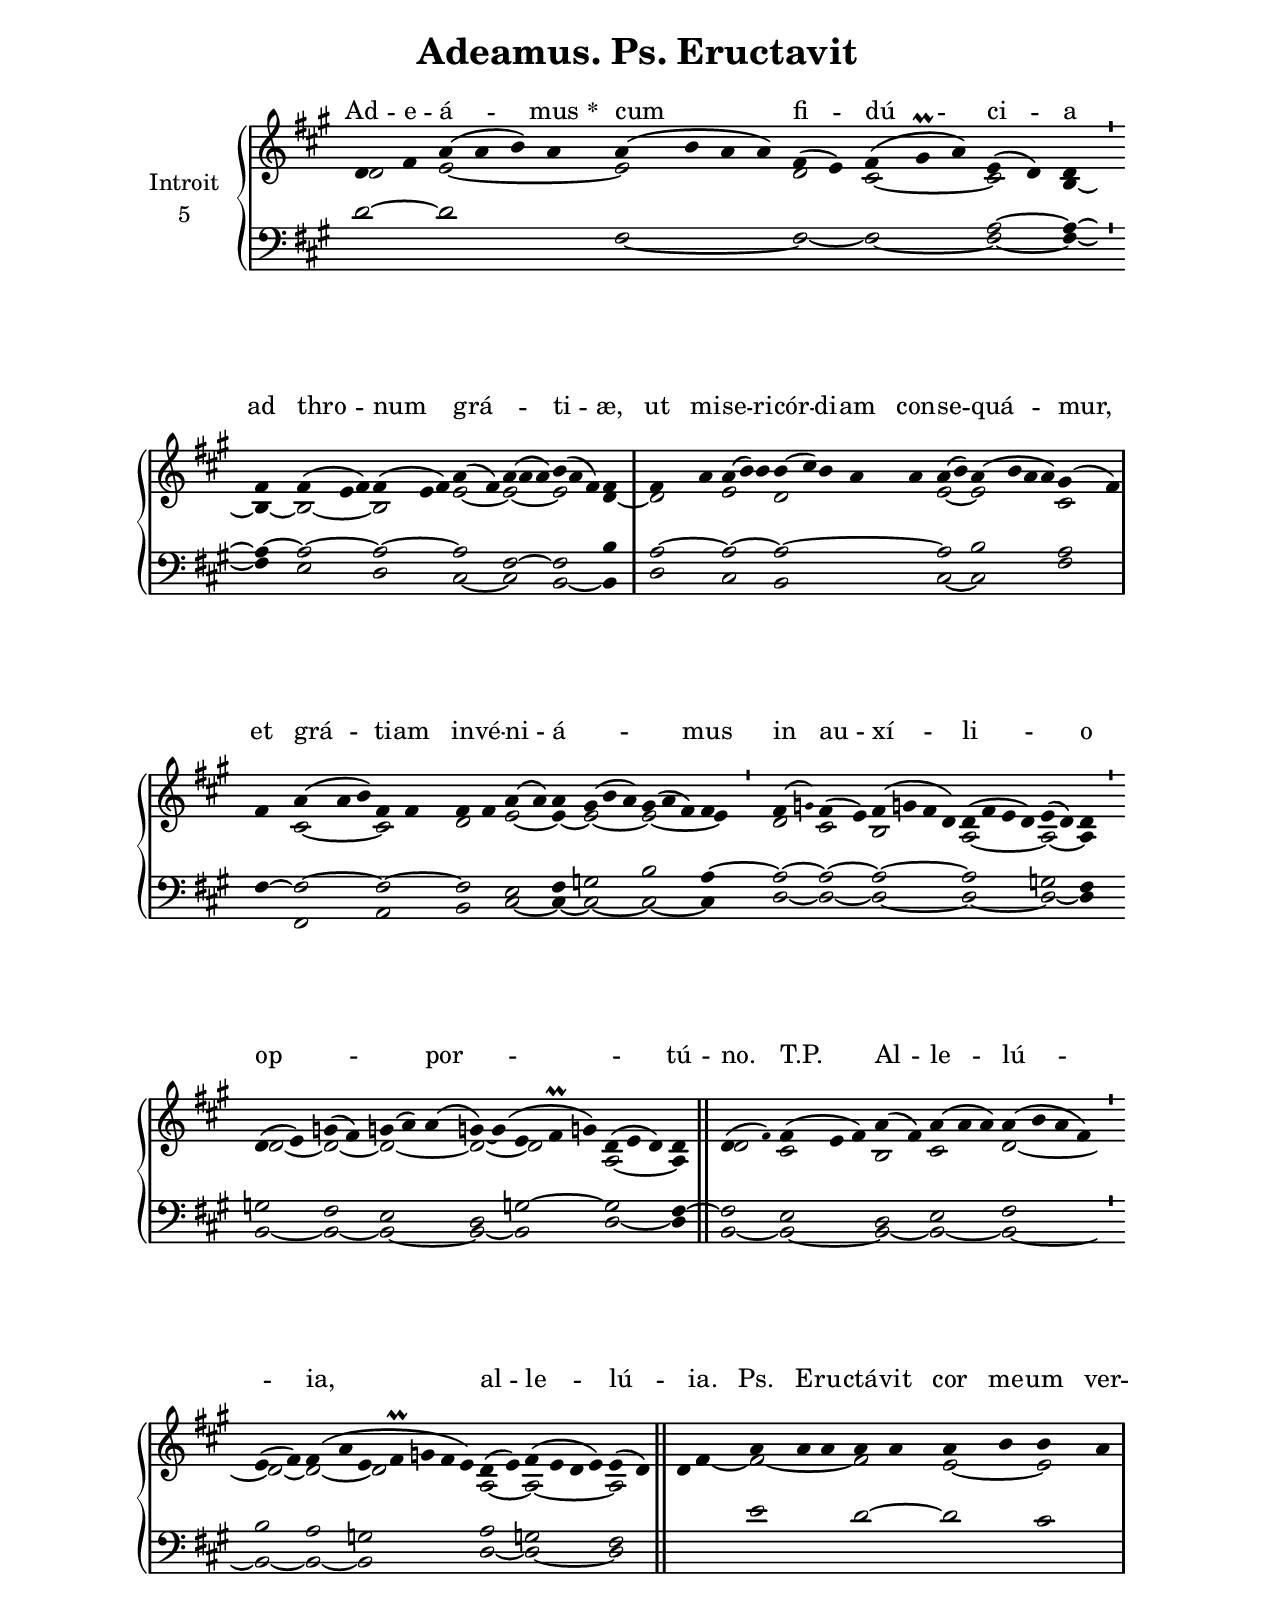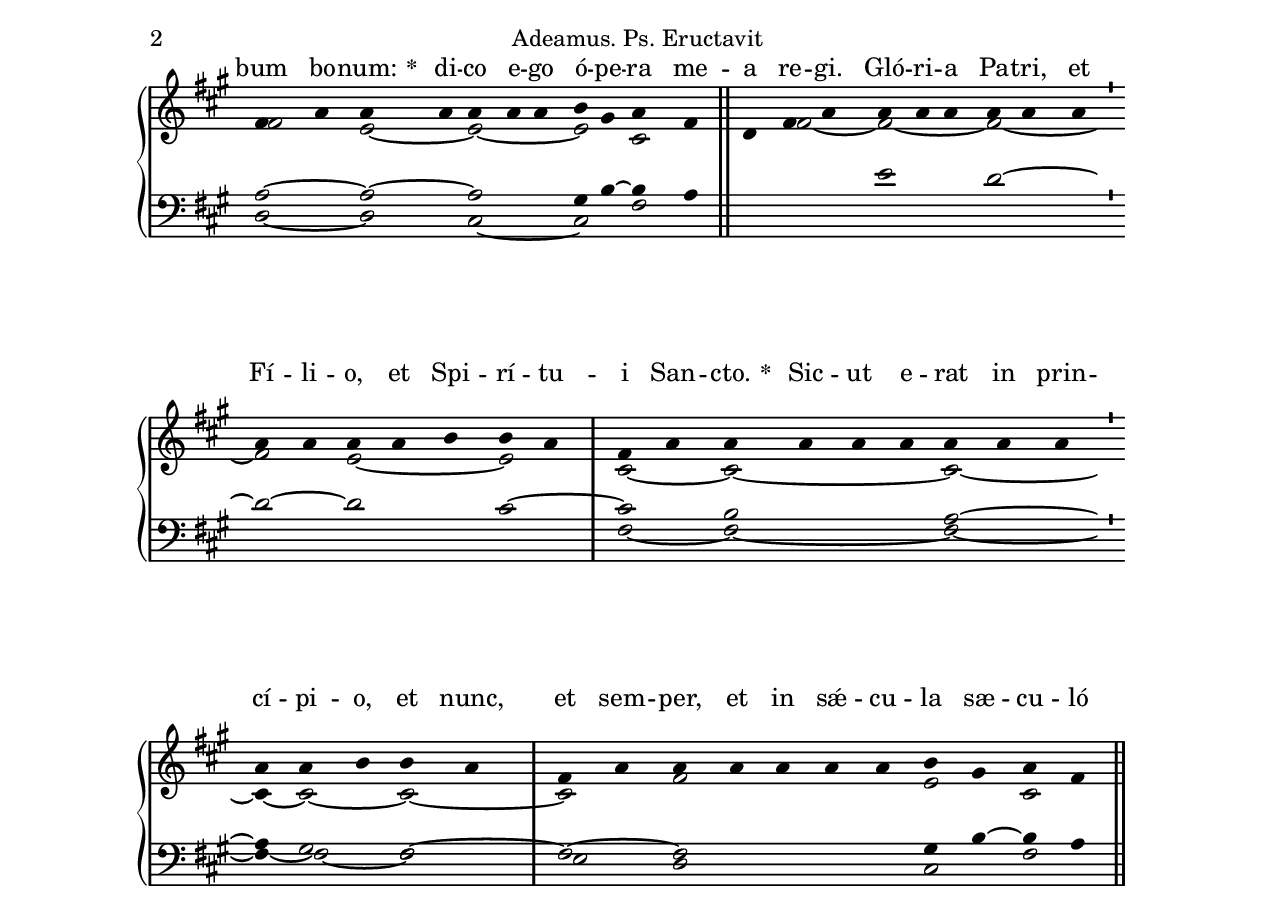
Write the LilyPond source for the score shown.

\version "2.18"
\include "gregorian.ly"
\include "noh2.ily"


%Page reference: page iii.328
%(volume.page)

global = {
 \key fis \minor
 \cadenzaOn 
}

\header {
  title = \markup \center-column {"Adeamus. Ps. Eructavit" \vspace #1 }
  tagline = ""
  composer = ""
}

\paper {
 #(include-special-characters)
  oddHeaderMarkup = \markup \fill-line {
    \line {}
    \center-column {
      \on-the-fly #first-page     " "
      \on-the-fly #not-first-page "Adeamus. Ps. Eructavit"
    }
    \line { \on-the-fly #print-page-number-check-first \fromproperty #'page:page-number-string }
  }
  evenHeaderMarkup = \markup \fill-line {
    \line { \on-the-fly #print-page-number-check-first \fromproperty #'page:page-number-string }
    \center-column { "Adeamus. Ps. Eructavit" }
    \line {}
  }
}

chantText = \lyricmode {
Ad -- e -- á -- mus 
\set stanza = " * " cum fi -- dú -- ci -- a ad thro -- num grá -- _ ti -- æ, 
ut mi -- se -- ri -- cór -- di -- am con -- se -- quá -- mur, 
et grá -- ti -- am in -- vé -- ni -- á -- _ _ mus in au -- xí -- li -- _ o op -- _ _ por -- _ tú -- no. T.P. 
Al -- le -- lú -- _ ia, al -- le -- lú -- _ ia. Ps. 
E -- ru -- ctá -- vit cor me -- um ver -- bum bo -- num: 
\set stanza = " * " 
di -- co e -- go ó -- pe -- ra me -- a re -- gi. 
Gló -- ri -- a Pa -- tri, et Fí -- li -- o, et Spi -- rí -- tu -- i San -- cto. 
\set stanza = " * " 
Sic -- ut e -- rat in prin -- cí -- pi -- o, et nunc, et sem -- per, 
et in sǽ -- cu -- la sæ -- cu -- ló -- rum. A -- men. }

chantMusic = {
\tieDown   d'4 fis'4 a'4 ( a'4 b'4) a'4  a'4 ( b'4 a'4 a'4) fis'4 ( e'4) fis'4 ( gis'\prall a'4) e'4 ( d'4) d'4 \divisioMinima
 fis'4 fis'4 ( e'4 fis'4) fis'4 ( e'4 fis'4) a'4 ( fis'4) a'4 ( a'4 a'4) b'4 ( a'4 fis'4) fis'4 \divisioMaxima
 fis'4 a'4 a'4 ( b'4) b'4 b'4 ( cis''4) b'4 a'4 a'4 a'4 ( b'4) a'4 ( b'4 a'4 a'4) gis'4 ( fis'4) \divisioMaxima
 fis'4 a'4 ( a'4 b'4) fis'4 fis'4 fis'4 fis'4 a'4 ( a'4) a'4 gis'4 ( b'4 a'4) gis'4 ( a'4 fis'4) fis'4 \divisioMinima
  fis'4 ( \once \tweak #'font-size #-4 g' ) fis'4 ( e'4)  fis'4 ( g'4 fis'4 d'4) d'4 ( fis'4 e'4 d'4) e'4 ( d'4) d'4 \divisioMinima
  d'4 ( e'4) g'4 ( fis'4) g'4 ( a'4) a'4 ( g'4) ~ g'4 ( e'4 fis'\prall g'4) d'4 ( e'4 d'4) d'4 \finalis
 d'4 ( \once \tweak #'font-size #-4 fis' ) fis'4 ( e'4 fis'4) a'4 ( fis'4) a'4 ( a'4 a'4) a'4 ( b'4 a'4 fis'4) \divisioMinima
 e'4 ( fis'4)  fis'4 ( a'4 e'4 fis'\prall g'4 fis'4 e'4) d'4 ( e'4) fis'4 ( e'4 d'4 e'4) e'4 ( d'4) \finalis
 d'4 fis'4 a'4 a'4 a'4 a'4 a'4 a'4 b'4 b'4 a'4 \divisioMaxima
 fis'4 a'4 a'4 a'4 a'4 a'4 a'4 b'4 gis'4 a'4 fis'4 \finalis
  d'4 fis'4 a'4 a'4 a'4 a'4 a'4 a'4 a'4 \divisioMinima
 a'4 a'4 a'4 a'4 b'4 b'4 a'4 \divisioMaxima
 fis'4 a'4 a'4 a'4 a'4 a'4 a'4 a'4 a'4 \divisioMinima
 a'4 a'4 b'4 b'4 a'4 \divisioMaxima
 fis'4 a'4 a'4 a'4 a'4 a'4 a'4 b'4 gis'4 a'4 fis'4 \finalis

}

altoMusic = {
d'2 e'2*4/2 ~ e'2*4/2 d'2 cis'2*3/2 ~ cis'2 b4 ~ \divisioMinima
b4 ~ b2*3/2 ~ b2*3/2 e'2 ~ e'2*3/2 ~ e'2*3/2 d'4 ~ \divisioMaxima
d'2 e'2*3/2 d'2*5/2 e'2 ~ e'2*4/2 cis'2 \divisioMaxima
r4 cis'2*3/2 ~ cis'2 d'2 e'2 ~ e'4 ~ e'2*3/2 ~ e'2*3/2 ~ e'4 d'2 cis'2 b2*4/2 a2*4/2 ~ a2 ~ a4 d'2 ~ d'2 ~ d'2*3/2 ~ d'2 ~ d'2*3/2 a2*3/2 ~ a4 \finalis
d'2 cis'2*3/2 b2 cis'2*3/2 d'2*4/2 ~ \divisioMinima
d'2 ~ d'2 ~ d'2*5/2 a2 ~ a2*4/2 ~ a2 \finalis
r4 fis'4 ~ fis'2*3/2 ~ fis'2 e'2 ~ e'2 \divisioMaxima
fis'2 e'2 ~ e'2*3/2 ~ e'2 cis'2 r4 fis'2 ~ fis'2*3/2 ~ fis'2*3/2 ~ \divisioMinima
fis'2 e'2*3/2 ~ e'2 \divisioMaxima
cis'2 ~ cis'2*4/2 ~ cis'2*3/2 ~ \divisioMinima
cis'4 ~ cis'2 ~ cis'2 ~ \divisioMaxima
cis'2 fis'2*5/2 e'2 cis'2 \finalis
}

tenorMusic = {
d'2 ~ d'2*4/2 r2*9/2 a2 ~ a4 ~ \divisioMinima
a4 ~ a2*3/2 ~ a2*3/2 ~ a2 fis2*3/2 ~ fis2*3/2 b4 \divisioMaxima
a2 ~ a2*3/2 ~ a2*5/2 ~ a2 b2*4/2 a2 \divisioMaxima
fis4 ~ fis2*3/2 ~ fis2 ~ fis2 e2 fis4 g2*3/2 b2*3/2 a4 ~ a2 ~ a2 ~ a2*4/2 ~ a2*4/2 g2 fis4 g2 fis2 e2*3/2 d2 g2*3/2 ~ g2*3/2 fis4 ~ \finalis
fis2 e2*3/2 d2 e2*3/2 fis2*4/2 \divisioMinima
b2 a2 g2*5/2 a2 g2*4/2 fis2 \finalis
r2 e'2*3/2 d'2 ~ d'2 cis'2 \divisioMaxima
a2 ~ a2 ~ a2*3/2 gis4 b4 ~ b4 a4 r2*3/2 e'2*3/2 d'2*3/2 ~ \divisioMinima
d'2 ~ d'2*3/2 cis'2 ~ \divisioMaxima
cis'2 b2*4/2 a2*3/2 ~ \divisioMinima
a4 gis2 fis2 ~ \divisioMaxima
fis2 ~ fis2*5/2 gis4 b4 ~ b4 a4 \finalis
}

bassMusic = {
r2*6/2 fis2*4/2 ~ fis2 ~ fis2*3/2 ~ fis2 ~ fis4 ~ \divisioMinima
fis4 e2*3/2 d2*3/2 cis2 ~ cis2*3/2 b,2*3/2 ~ b,4 \divisioMaxima
d2 cis2*3/2 b,2*5/2 cis2 ~ cis2*4/2 fis2 \divisioMaxima
r4 fis,2*3/2 a,2 b,2 cis2 ~ cis4 ~ cis2*3/2 ~ cis2*3/2 ~ cis4 d2 ~ d2 ~ d2*4/2 ~ d2*4/2 ~ d2 ~ d4 b,2 ~ b,2 ~ b,2*3/2 ~ b,2 ~ b,2*3/2 d2*3/2 ~ d4 \finalis
b,2 ~ b,2*3/2 ~ b,2 ~ b,2*3/2 ~ b,2*4/2 ~ \divisioMinima
b,2 ~ b,2 ~ b,2*5/2 d2 ~ d2*4/2 ~ d2 \finalis
r2*11/2 \divisioMaxima
d2 ~ d2 cis2*3/2 ~ cis2 fis2 r2*9/2 \divisioMinima
r2*7/2 \divisioMaxima
fis2 ~ fis2*4/2 ~ fis2*3/2 ~ \divisioMinima
fis4 ~ fis2 ~ fis2 \divisioMaxima
e2 d2*5/2 cis2 fis2 \finalis
}

voiceLines = {
\voiceLineStyle


}

\score{
  <<
    \new GrandStaff <<
      \set GrandStaff.autoBeaming = ##f
      \set GrandStaff.instrumentName = \markup \center-column {
        "Introit"
        "5"
      }
      \new Staff = up <<
        \new Voice = "chant" {
          \voiceOne \global \chantMusic
        }
        \new Voice {
          \voiceTwo \global \altoMusic
        }
      >>

      \new Staff = down <<
        \clef bass
        \new Voice {
          \voiceOne \global \tenorMusic
        }
        \new Voice {
          \voiceTwo \global \bassMusic
        }
	\new Voice {
        \voiceThree \global \voiceLines
        }
      >>
    >>
    \new Lyrics \lyricsto chant {
      \chantText
    }
  >>
  \layout{
  }
  \midi{
    \tempo 4 = 125
  }
}
